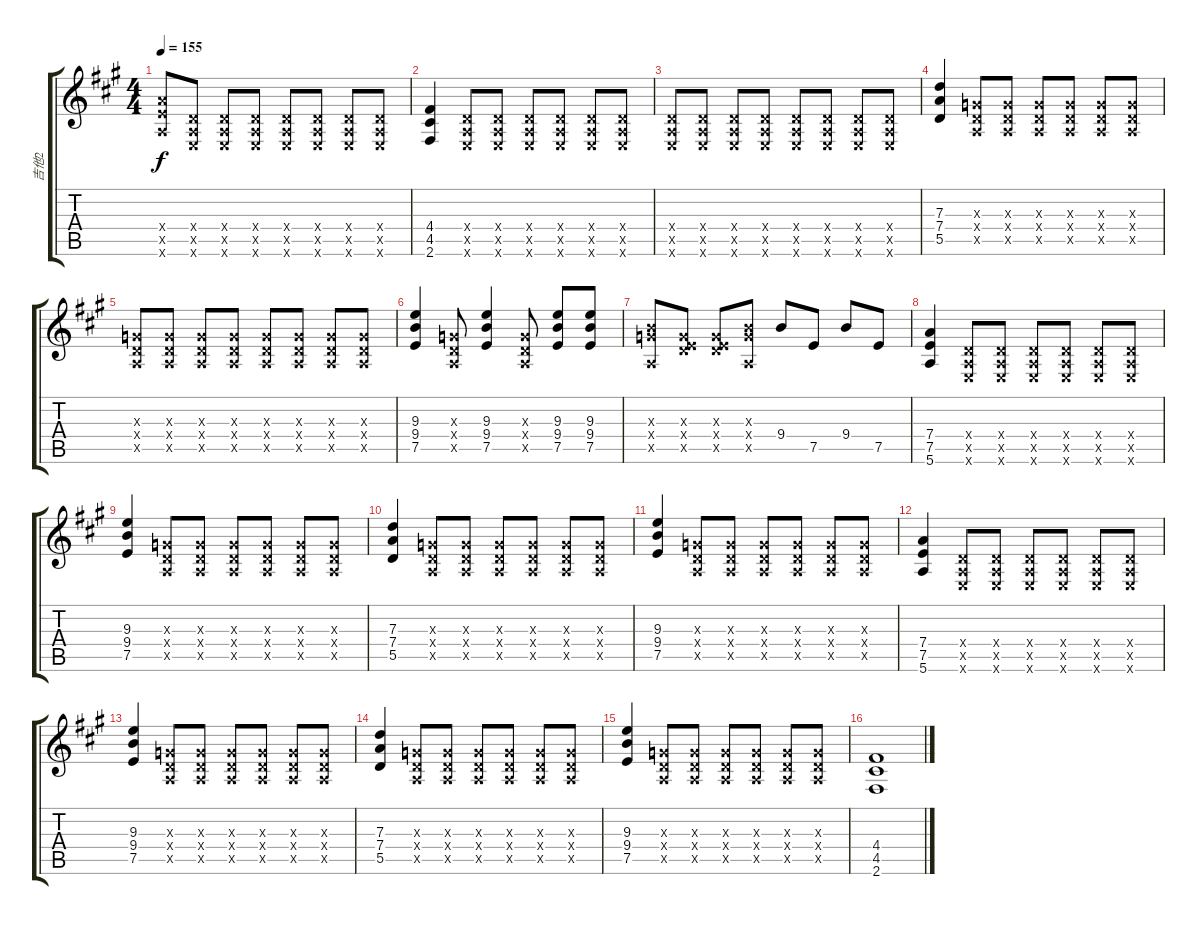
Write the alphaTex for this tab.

\track ("吉他2" "吉他2") {instrument distortionguitar}
\staff {score tabs}
\tuning (E4 B3 G3 D3 A2 E2) {hide}
\ts (4 4)
\tempo 155
\clef g2
\ks a
(7.4{x} 7.5{x} 5.6{x}).8{dy f} (0.4{x} 0.5{x} 0.6{x}).8 (0.4{x} 0.5{x} 0.6{x}).8 (0.4{x} 0.5{x} 0.6{x}).8 (0.4{x} 0.5{x} 0.6{x}).8 (0.4{x} 0.5{x} 0.6{x}).8 (0.4{x} 0.5{x} 0.6{x}).8 (0.4{x} 0.5{x} 0.6{x}).8 |
(4.4 4.5 2.6).4 (0.4{x} 0.5{x} 0.6{x}).8 (0.4{x} 0.5{x} 0.6{x}).8 (0.4{x} 0.5{x} 0.6{x}).8 (0.4{x} 0.5{x} 0.6{x}).8 (0.4{x} 0.5{x} 0.6{x}).8 (0.4{x} 0.5{x} 0.6{x}).8 |
(0.4{x} 0.5{x} 0.6{x}).8 (0.4{x} 0.5{x} 0.6{x}).8 (0.4{x} 0.5{x} 0.6{x}).8 (0.4{x} 0.5{x} 0.6{x}).8 (0.4{x} 0.5{x} 0.6{x}).8 (0.4{x} 0.5{x} 0.6{x}).8 (0.4{x} 0.5{x} 0.6{x}).8 (0.4{x} 0.5{x} 0.6{x}).8 |
(7.3 7.4 5.5).4 (0.3{x} 0.4{x} 0.5{x}).8 (0.3{x} 0.4{x} 0.5{x}).8 (0.3{x} 0.4{x} 0.5{x}).8 (0.3{x} 0.4{x} 0.5{x}).8 (0.3{x} 0.4{x} 0.5{x}).8 (0.3{x} 0.4{x} 0.5{x}).8 |
(0.3{x} 0.4{x} 0.5{x}).8 (0.3{x} 0.4{x} 0.5{x}).8 (0.3{x} 0.4{x} 0.5{x}).8 (0.3{x} 0.4{x} 0.5{x}).8 (0.3{x} 0.4{x} 0.5{x}).8 (0.3{x} 0.4{x} 0.5{x}).8 (0.3{x} 0.4{x} 0.5{x}).8 (0.3{x} 0.4{x} 0.5{x}).8 |
(9.3 9.4 7.5).4 (0.3{x} 0.4{x} 0.5{x}).8 (9.3 9.4 7.5).4 (0.3{x} 0.4{x} 0.5{x}).8 (9.3 9.4 7.5).8 (9.3 9.4 7.5).8 |
(0.3{x} 9.4{x} 0.5{x}).8 (0.3{x} 0.4{x} 7.5{x}).8 (0.3{x} 0.4{x} 7.5{x}).8 (0.3{x} 9.4{x} 0.5{x}).8 9.4.8 7.5.8 9.4.8 7.5.8 |
(7.4 7.5 5.6).4 (0.4{x} 0.5{x} 0.6{x}).8 (0.4{x} 0.5{x} 0.6{x}).8 (0.4{x} 0.5{x} 0.6{x}).8 (0.4{x} 0.5{x} 0.6{x}).8 (0.4{x} 0.5{x} 0.6{x}).8 (0.4{x} 0.5{x} 0.6{x}).8 |
(9.3 9.4 7.5).4 (0.3{x} 0.4{x} 0.5{x}).8 (0.3{x} 0.4{x} 0.5{x}).8 (0.3{x} 0.4{x} 0.5{x}).8 (0.3{x} 0.4{x} 0.5{x}).8 (0.3{x} 0.4{x} 0.5{x}).8 (0.3{x} 0.4{x} 0.5{x}).8 |
(7.3 7.4 5.5).4 (0.3{x} 0.4{x} 0.5{x}).8 (0.3{x} 0.4{x} 0.5{x}).8 (0.3{x} 0.4{x} 0.5{x}).8 (0.3{x} 0.4{x} 0.5{x}).8 (0.3{x} 0.4{x} 0.5{x}).8 (0.3{x} 0.4{x} 0.5{x}).8 |
(9.3 9.4 7.5).4 (0.3{x} 0.4{x} 0.5{x}).8 (0.3{x} 0.4{x} 0.5{x}).8 (0.3{x} 0.4{x} 0.5{x}).8 (0.3{x} 0.4{x} 0.5{x}).8 (0.3{x} 0.4{x} 0.5{x}).8 (0.3{x} 0.4{x} 0.5{x}).8 |
(7.4 7.5 5.6).4 (0.4{x} 0.5{x} 0.6{x}).8 (0.4{x} 0.5{x} 0.6{x}).8 (0.4{x} 0.5{x} 0.6{x}).8 (0.4{x} 0.5{x} 0.6{x}).8 (0.4{x} 0.5{x} 0.6{x}).8 (0.4{x} 0.5{x} 0.6{x}).8 |
(9.3 9.4 7.5).4 (0.3{x} 0.4{x} 0.5{x}).8 (0.3{x} 0.4{x} 0.5{x}).8 (0.3{x} 0.4{x} 0.5{x}).8 (0.3{x} 0.4{x} 0.5{x}).8 (0.3{x} 0.4{x} 0.5{x}).8 (0.3{x} 0.4{x} 0.5{x}).8 |
(7.3 7.4 5.5).4 (0.3{x} 0.4{x} 0.5{x}).8 (0.3{x} 0.4{x} 0.5{x}).8 (0.3{x} 0.4{x} 0.5{x}).8 (0.3{x} 0.4{x} 0.5{x}).8 (0.3{x} 0.4{x} 0.5{x}).8 (0.3{x} 0.4{x} 0.5{x}).8 |
(9.3 9.4 7.5).4 (0.3{x} 0.4{x} 0.5{x}).8 (0.3{x} 0.4{x} 0.5{x}).8 (0.3{x} 0.4{x} 0.5{x}).8 (0.3{x} 0.4{x} 0.5{x}).8 (0.3{x} 0.4{x} 0.5{x}).8 (0.3{x} 0.4{x} 0.5{x}).8 |
(4.4 4.5 2.6).1
